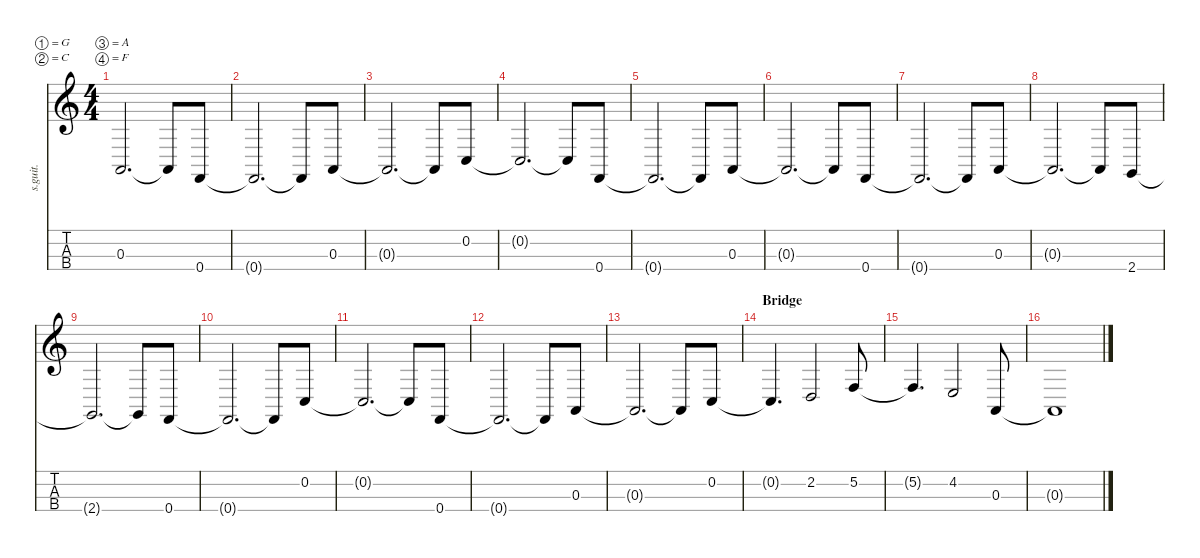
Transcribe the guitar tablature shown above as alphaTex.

\defaultSystemsLayout 4
\hideDynamics
\bracketExtendMode nobrackets
\track ("" "s.guit.") {instrument electricbasspick}
\staff {score tabs}
\tuning (G2 C2 A1 F1)
\ts (4 4)
\tempo (144 hide)
\clef g2
\ks c
0.3{t}.2{d lyrics (0 "") lyrics (1 "") lyrics (2 "") lyrics (3 "") lyrics (4 "") dy f} 0.3{t}.8{lyrics (0 "") lyrics (1 "") lyrics (2 "") lyrics (3 "") lyrics (4 "")} 0.4.8{lyrics (0 "") lyrics (1 "") lyrics (2 "") lyrics (3 "") lyrics (4 "")} |
0.4{t}.2{d lyrics (0 "") lyrics (1 "") lyrics (2 "") lyrics (3 "") lyrics (4 "")} 0.4{t}.8{lyrics (0 "") lyrics (1 "") lyrics (2 "") lyrics (3 "") lyrics (4 "")} 0.3.8{lyrics (0 "") lyrics (1 "") lyrics (2 "") lyrics (3 "") lyrics (4 "")} |
0.3{t}.2{d lyrics (0 "") lyrics (1 "") lyrics (2 "") lyrics (3 "") lyrics (4 "")} 0.3{t}.8{lyrics (0 "") lyrics (1 "") lyrics (2 "") lyrics (3 "") lyrics (4 "")} 0.2.8{lyrics (0 "") lyrics (1 "") lyrics (2 "") lyrics (3 "") lyrics (4 "")} |
0.2{t}.2{d lyrics (0 "") lyrics (1 "") lyrics (2 "") lyrics (3 "") lyrics (4 "")} 0.2{t}.8{lyrics (0 "") lyrics (1 "") lyrics (2 "") lyrics (3 "") lyrics (4 "")} 0.4.8{lyrics (0 "") lyrics (1 "") lyrics (2 "") lyrics (3 "") lyrics (4 "")} |
0.4{t}.2{d lyrics (0 "") lyrics (1 "") lyrics (2 "") lyrics (3 "") lyrics (4 "")} 0.4{t}.8{lyrics (0 "") lyrics (1 "") lyrics (2 "") lyrics (3 "") lyrics (4 "")} 0.3.8{lyrics (0 "") lyrics (1 "") lyrics (2 "") lyrics (3 "") lyrics (4 "")} |
0.3{t}.2{d lyrics (0 "") lyrics (1 "") lyrics (2 "") lyrics (3 "") lyrics (4 "")} 0.3{t}.8{lyrics (0 "") lyrics (1 "") lyrics (2 "") lyrics (3 "") lyrics (4 "")} 0.4.8{lyrics (0 "") lyrics (1 "") lyrics (2 "") lyrics (3 "") lyrics (4 "")} |
0.4{t}.2{d lyrics (0 "") lyrics (1 "") lyrics (2 "") lyrics (3 "") lyrics (4 "")} 0.4{t}.8{lyrics (0 "") lyrics (1 "") lyrics (2 "") lyrics (3 "") lyrics (4 "")} 0.3.8{lyrics (0 "") lyrics (1 "") lyrics (2 "") lyrics (3 "") lyrics (4 "")} |
0.3{t}.2{d lyrics (0 "") lyrics (1 "") lyrics (2 "") lyrics (3 "") lyrics (4 "")} 0.3{t}.8{lyrics (0 "") lyrics (1 "") lyrics (2 "") lyrics (3 "") lyrics (4 "")} 2.4.8{lyrics (0 "") lyrics (1 "") lyrics (2 "") lyrics (3 "") lyrics (4 "")} |
2.4{t}.2{d lyrics (0 "") lyrics (1 "") lyrics (2 "") lyrics (3 "") lyrics (4 "")} 2.4{t}.8{lyrics (0 "") lyrics (1 "") lyrics (2 "") lyrics (3 "") lyrics (4 "")} 0.4.8{lyrics (0 "") lyrics (1 "") lyrics (2 "") lyrics (3 "") lyrics (4 "")} |
0.4{t}.2{d lyrics (0 "") lyrics (1 "") lyrics (2 "") lyrics (3 "") lyrics (4 "")} 0.4{t}.8{lyrics (0 "") lyrics (1 "") lyrics (2 "") lyrics (3 "") lyrics (4 "")} 0.2.8{lyrics (0 "") lyrics (1 "") lyrics (2 "") lyrics (3 "") lyrics (4 "")} |
0.2{t}.2{d lyrics (0 "") lyrics (1 "") lyrics (2 "") lyrics (3 "") lyrics (4 "")} 0.2{t}.8{lyrics (0 "") lyrics (1 "") lyrics (2 "") lyrics (3 "") lyrics (4 "")} 0.4.8{lyrics (0 "") lyrics (1 "") lyrics (2 "") lyrics (3 "") lyrics (4 "")} |
0.4{t}.2{d lyrics (0 "") lyrics (1 "") lyrics (2 "") lyrics (3 "") lyrics (4 "")} 0.4{t}.8{lyrics (0 "") lyrics (1 "") lyrics (2 "") lyrics (3 "") lyrics (4 "")} 0.3.8{lyrics (0 "") lyrics (1 "") lyrics (2 "") lyrics (3 "") lyrics (4 "")} |
0.3{t}.2{d lyrics (0 "") lyrics (1 "") lyrics (2 "") lyrics (3 "") lyrics (4 "")} 0.3{t}.8{lyrics (0 "") lyrics (1 "") lyrics (2 "") lyrics (3 "") lyrics (4 "")} 0.2.8{lyrics (0 "") lyrics (1 "") lyrics (2 "") lyrics (3 "") lyrics (4 "") dy fff} |
\section ("" "Bridge")
0.2{t}.4{d lyrics (0 "") lyrics (1 "") lyrics (2 "") lyrics (3 "") lyrics (4 "") dy f} 2.2.2{lyrics (0 "") lyrics (1 "") lyrics (2 "") lyrics (3 "") lyrics (4 "") dy fff} 5.2.8{lyrics (0 "") lyrics (1 "") lyrics (2 "") lyrics (3 "") lyrics (4 "")} |
5.2{t}.4{d lyrics (0 "") lyrics (1 "") lyrics (2 "") lyrics (3 "") lyrics (4 "") dy f} 4.2.2{lyrics (0 "") lyrics (1 "") lyrics (2 "") lyrics (3 "") lyrics (4 "") dy fff} 0.3.8{lyrics (0 "") lyrics (1 "") lyrics (2 "") lyrics (3 "") lyrics (4 "")} |
0.3{t}.1{lyrics (0 "") lyrics (1 "") lyrics (2 "") lyrics (3 "") lyrics (4 "") dy f}
